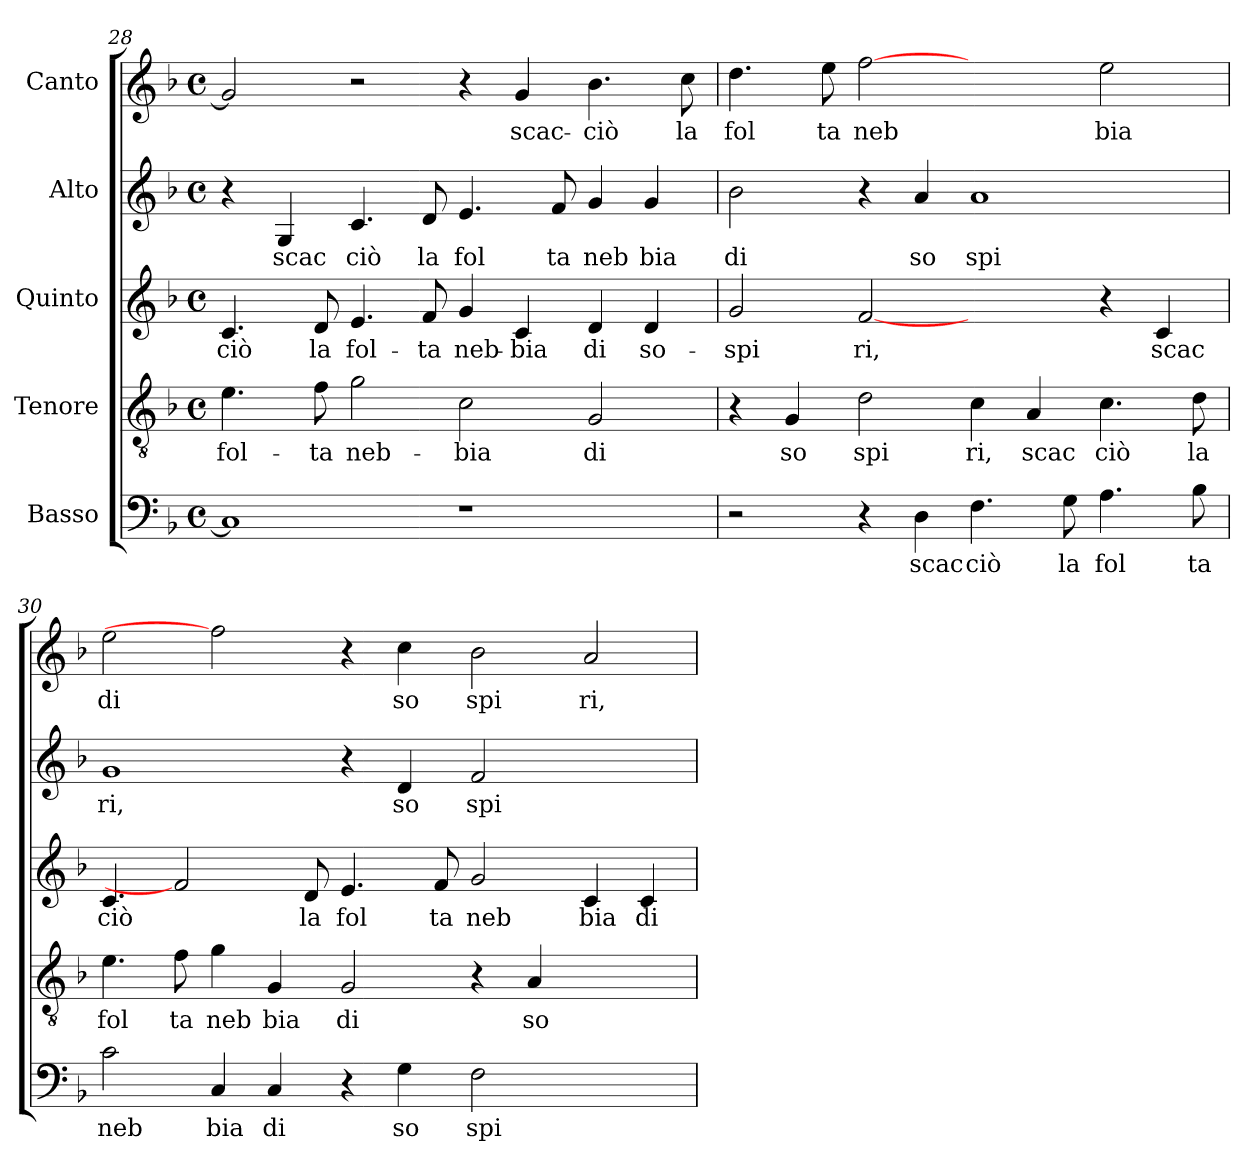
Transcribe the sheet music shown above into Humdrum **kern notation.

**kern	**text	**kern	**text	**kern	**text	**kern	**text	**kern	**text
*part5	*part5	*part4	*part4	*part3	*part3	*part2	*part2	*part1	*part1
*staff5	*staff5	*staff4	*staff4	*staff3	*staff3	*staff2	*staff2	*staff1	*staff1
*I"Basso	*	*I"Tenore	*	*I"Quinto	*	*I"Alto	*	*I"Canto	*
*clefF4	*	*clefGv2	*	*clefG2	*	*clefG2	*	*clefG2	*
*k[b-]	*	*k[b-]	*	*k[b-]	*	*k[b-]	*	*k[b-]	*
*F:	*	*F:	*	*F:	*	*F:	*	*F:	*
*M4/4	*	*M4/4	*	*M4/4	*	*M4/4	*	*M4/4	*
*met(c)	*	*met(c)	*	*met(c)	*	*met(c)	*	*met(c)	*
=28	=28	=28	=28	=28	=28	=28	=28	=28	=28
!	!	!	!LO:LY:b:cj	!	!LO:LY:b:cj	!	!	!	!
1C]	.	4.e\	fol-	4.c/	-ciò	4r	.	2g/]	.
!	!	!	!	!	!	!	!LO:LY:b:cj	!	!
.	.	.	.	.	.	4G/	scac	.	.
!	!	!	!LO:LY:b:cj	!	!LO:LY:b:cj	!	!	!	!
.	.	8f\	-ta	8d/	la	.	.	.	.
!	!	!	!LO:LY:b:cj	!	!LO:LY:b:cj	!	!LO:LY:b:cj	!	!
.	.	2g\	neb-	4.e/	fol-	4.c/	ciò	2r	.
!	!	!	!	!	!LO:LY:b:cj	!	!LO:LY:b:cj	!	!
.	.	.	.	8f/	-ta	8d/	la	.	.
!	!	!	!LO:LY:b:cj	!	!LO:LY:b:cj	!	!LO:LY:b:cj	!	!
1r	.	2c\	-bia	4g/	neb-	4.e/	fol	4r	.
!	!	!	!	!	!LO:LY:b:cj	!	!	!	!LO:LY:b:cj
.	.	.	.	4c/	-bia	.	.	4g/	scac-
!	!	!	!	!	!	!	!LO:LY:b:cj	!	!
.	.	.	.	.	.	8f/	ta	.	.
!	!	!	!LO:LY:b:cj	!	!LO:LY:b:cj	!	!LO:LY:b:cj	!	!LO:LY:b:cj
.	.	2G/	di	4d/	di	4g/	neb	4.b-\	-ciò
!	!	!	!	!	!LO:LY:b:cj	!	!LO:LY:b:cj	!	!
.	.	.	.	4d/	so-	4g/	bia	.	.
!	!	!	!	!	!	!	!	!	!LO:LY:b:cj
.	.	.	.	.	.	.	.	8cc\	la
!!LO:LB:g=z
=29	=29	=29	=29	=29	=29	=29	=29	=29	=29
!	!	!	!	!	!LO:LY:b:cj	!	!LO:LY:b:cj	!	!LO:LY:b:cj
2r	.	4r	.	2g/	-spi	2b-\	di	4.dd\	fol
!	!	!	!LO:LY:b:cj	!	!	!	!	!	!
.	.	4G/	so	.	.	.	.	.	.
!	!	!	!	!	!	!	!	!	!LO:LY:b:cj
.	.	.	.	.	.	.	.	8ee\	ta
!	!	!	!LO:LY:b:cj	!	!LO:LY:b:cj	!	!	!	!LO:LY:b:cj
4r	.	2d\	spi	[2f	ri,	4r	.	[2ff	neb
!	!LO:LY:b:cj	!	!	!	!	!	!LO:LY:b:cj	!	!
4D\	scac	.	.	.	.	4a/	so	.	.
!	!LO:LY:b:cj	!	!LO:LY:b:cj	!	!	!	!LO:LY:b:cj	!	!
4.F\	ciò	4c\	ri,	2ryy	.	1a	spi	2ryy	.
!	!	!	!LO:LY:b:cj	!	!	!	!	!	!
.	.	4A/	scac	.	.	.	.	.	.
!	!LO:LY:b:cj	!	!	!	!	!	!	!	!
8G\	la	.	.	.	.	.	.	.	.
!	!LO:LY:b:cj	!	!LO:LY:b:cj	!	!	!	!	!	!LO:LY:b:cj
4.A\	fol	4.c\	ciò	4r	.	.	.	2ee\	bia
!	!	!	!	!	!LO:LY:b:cj	!	!	!	!
.	.	.	.	4c/	scac	.	.	.	.
!	!LO:LY:b:cj	!	!LO:LY:b:cj	!	!	!	!	!	!
8B-\	ta	8d\	la	.	.	.	.	.	.
=30	=30	=30	=30	=30	=30	=30	=30	=30	=30
!	!LO:LY:b:cj	!	!LO:LY:b:cj	!	!LO:LY:b:cj	!	!LO:LY:b:cj	!	!LO:LY:b:cj
2c\	neb	4.e\	fol	4.c/	ciò	1g	ri,	2ee\	di
!	!	!	!LO:LY:b:cj	!	!	!	!	!	!
.	.	8f\	ta	2f]	.	.	.	.	.
!	!LO:LY:b:cj	!	!LO:LY:b:cj	!	!	!	!	!	!
4C/	bia	4g\	neb	.	.	.	.	2ff]	.
!	!LO:LY:b:cj	!	!LO:LY:b:cj	!	!	!	!	!	!
4C/	di	4G/	bia	.	.	.	.	.	.
!	!	!	!	!	!LO:LY:b:cj	!	!	!	!
.	.	.	.	8d/	la	.	.	.	.
!	!	!	!LO:LY:b:cj	!	!LO:LY:b:cj	!	!	!	!
4r	.	2G/	di	4.e/	fol	4r	.	4r	.
!	!LO:LY:b:cj	!	!	!	!	!	!LO:LY:b:cj	!	!LO:LY:b:cj
4G\	so	.	.	.	.	4d/	so	4cc\	so
!	!	!	!	!	!LO:LY:b:cj	!	!	!	!
.	.	.	.	8f/	ta	.	.	.	.
!	!LO:LY:b:cj	!	!	!	!LO:LY:b:cj	!	!LO:LY:b:cj	!	!LO:LY:b:cj
2F\	spi	4r	.	2g/	neb	2f/	spi	2b-\	spi
!	!	!	!LO:LY:b:cj	!	!	!	!	!	!
.	.	4A/	so	.	.	.	.	.	.
!	!	!	!	!	!LO:LY:b:cj	!	!	!	!LO:LY:b:cj
2ryy	.	2ryy	.	4c/	bia	2ryy	.	2a/	ri,
!	!	!	!	!	!LO:LY:b:cj	!	!	!	!
.	.	.	.	4c/	di	.	.	.	.
=	=	=	=	=	=	=	=	=	=
*-	*-	*-	*-	*-	*-	*-	*-	*-	*-
